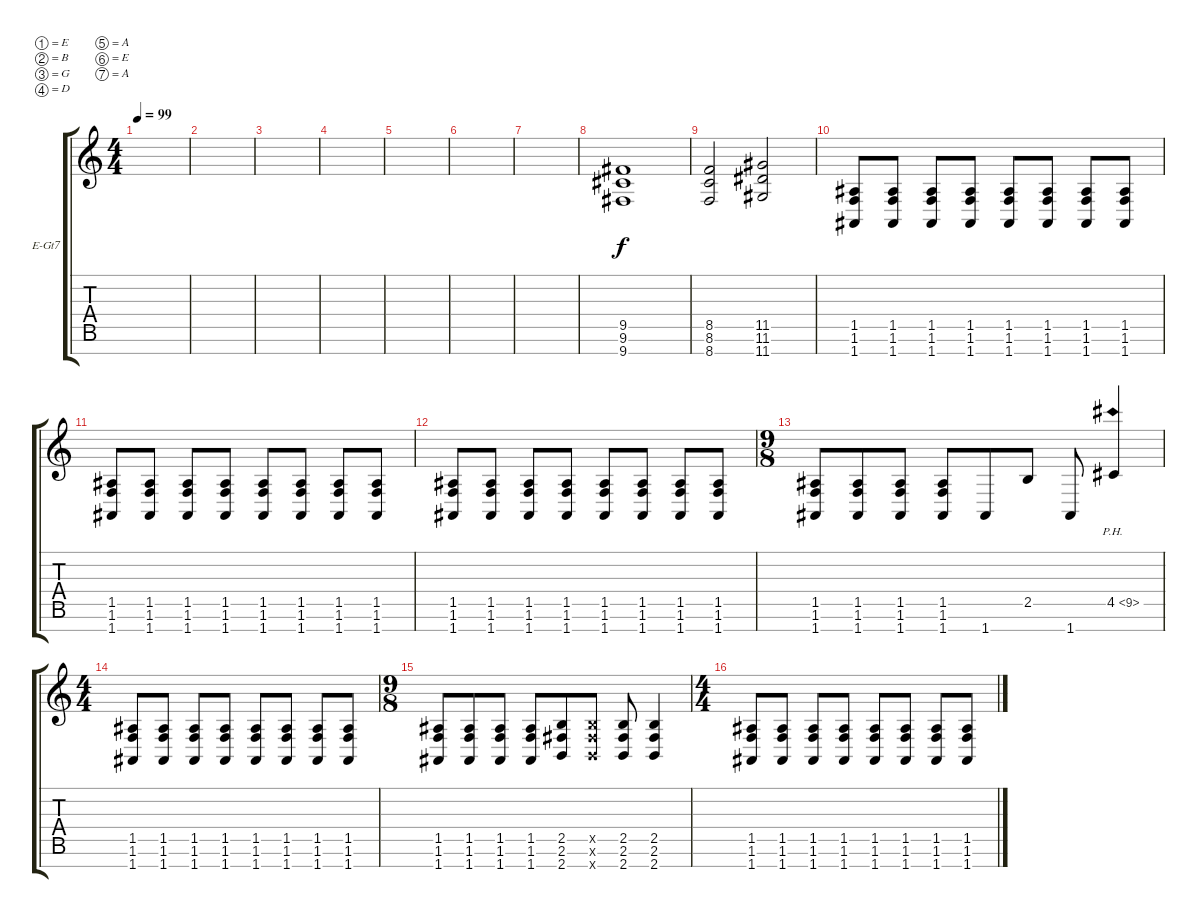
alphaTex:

\defaultSystemsLayout 4
\bracketExtendMode groupsimilarinstruments
\firstSystemTrackNameOrientation horizontal
\otherSystemsTrackNameOrientation horizontal
\track ("Electric Guitar" "E-Gt7") {instrument distortionguitar}
\staff {score tabs}
\tuning (E4 B3 G3 D3 A2 E2 A1)
\ts (4 4)
\tempo 99
\clef g2
\ks c
|
|
|
|
|
|
|
(9.7 9.6 9.5).1 |
(8.5 8.6 8.7).2 (11.7 11.6 11.5).2 |
(1.7 1.6 1.5).8 (1.7 1.6 1.5).8 (1.7 1.6 1.5).8 (1.7 1.6 1.5).8 (1.7 1.6 1.5).8 (1.7 1.6 1.5).8 (1.7 1.6 1.5).8 (1.7 1.6 1.5).8 |
(1.7 1.6 1.5).8 (1.7 1.6 1.5).8 (1.7 1.6 1.5).8 (1.7 1.6 1.5).8 (1.7 1.6 1.5).8 (1.7 1.6 1.5).8 (1.7 1.6 1.5).8 (1.7 1.6 1.5).8 |
(1.7 1.6 1.5).8 (1.7 1.6 1.5).8 (1.7 1.6 1.5).8 (1.7 1.6 1.5).8 (1.7 1.6 1.5).8 (1.7 1.6 1.5).8 (1.7 1.6 1.5).8 (1.7 1.6 1.5).8 |
\ts (9 8)
(1.7 1.6 1.5).8 (1.7 1.6 1.5).8 (1.7 1.6 1.5).8 (1.7 1.6 1.5).8 1.7.8 2.5.8 1.7.8 4.5{ph 5}.4 |
\ts (4 4)
(1.7 1.6 1.5).8 (1.7 1.6 1.5).8 (1.7 1.6 1.5).8 (1.7 1.6 1.5).8 (1.7 1.6 1.5).8 (1.7 1.6 1.5).8 (1.7 1.6 1.5).8 (1.7 1.6 1.5).8 |
\ts (9 8)
(1.7 1.6 1.5).8 (1.7 1.6 1.5).8 (1.7 1.6 1.5).8 (1.7 1.6 1.5).8 (2.7 2.6 2.5).8 (2.7{x} 2.6{x} 2.5{x}).8 (2.7 2.6 2.5).8 (2.7 2.6 2.5).4 |
\ts (4 4)
(1.7 1.6 1.5).8 (1.7 1.6 1.5).8 (1.7 1.6 1.5).8 (1.7 1.6 1.5).8 (1.7 1.6 1.5).8 (1.7 1.6 1.5).8 (1.7 1.6 1.5).8 (1.7 1.6 1.5).8
